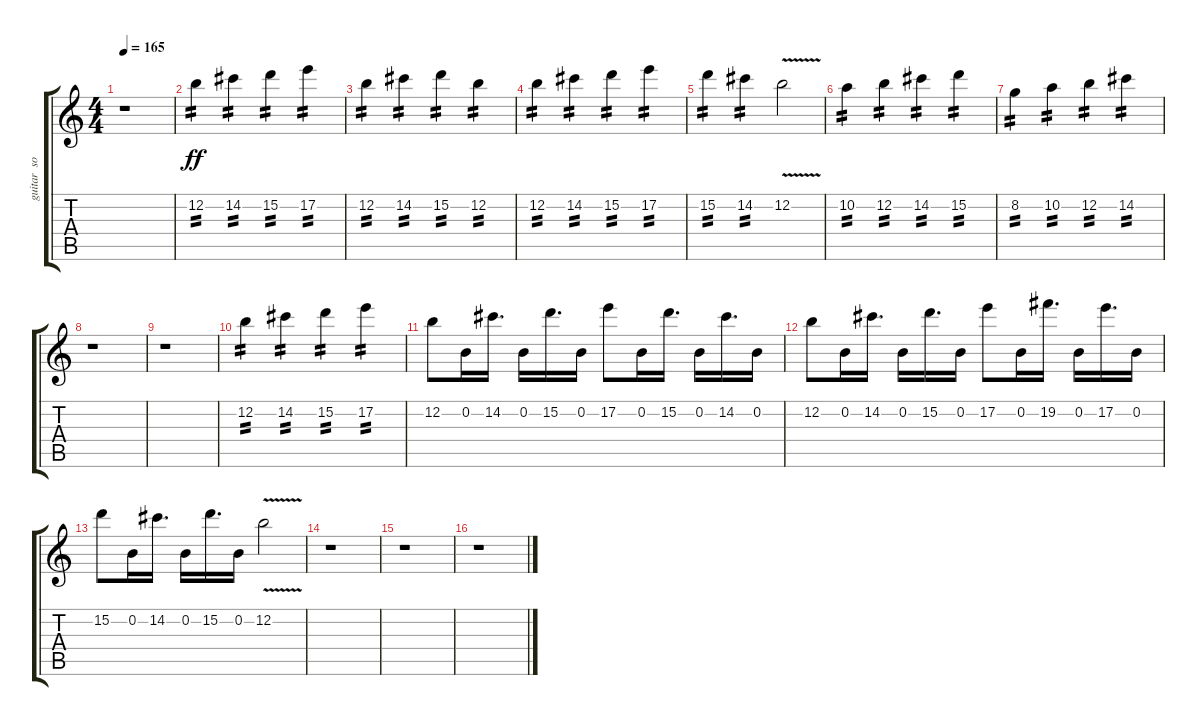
\track ("guitar  solo  three" "guitar  so") {instrument overdrivenguitar}
\staff {score tabs}
\tuning (E4 B3 G3 D3 A2 E2) {hide}
\ts (4 4)
\tempo 165
\clef g2
\ks c
r.1{dy f} |
12.2.4{tp 2 dy ff} 14.2.4{tp 2} 15.2.4{tp 2} 17.2.4{tp 2} |
12.2.4{tp 2} 14.2.4{tp 2} 15.2.4{tp 2} 12.2.4{tp 2} |
12.2.4{tp 2} 14.2.4{tp 2} 15.2.4{tp 2} 17.2.4{tp 2} |
15.2.4{tp 2} 14.2.4{tp 2} 12.2{v}.2 |
10.2.4{tp 2} 12.2.4{tp 2} 14.2.4{tp 2} 15.2.4{tp 2} |
8.2.4{tp 2} 10.2.4{tp 2} 12.2.4{tp 2} 14.2.4{tp 2} |
r.1 |
r.1 |
12.2.4{tp 2} 14.2.4{tp 2} 15.2.4{tp 2} 17.2.4{tp 2} |
12.2.8 0.2.16 14.2.16{d} 0.2.16 15.2.16{d} 0.2.16 17.2.8 0.2.16 15.2.16{d} 0.2.16 14.2.16{d} 0.2.16 |
12.2.8 0.2.16 14.2.16{d} 0.2.16 15.2.16{d} 0.2.16 17.2.8 0.2.16 19.2.16{d} 0.2.16 17.2.16{d} 0.2.16 |
15.2.8 0.2.16 14.2.16{d} 0.2.16 15.2.16{d} 0.2.16 12.2{v}.2 |
r.1 |
r.1 |
r.1
